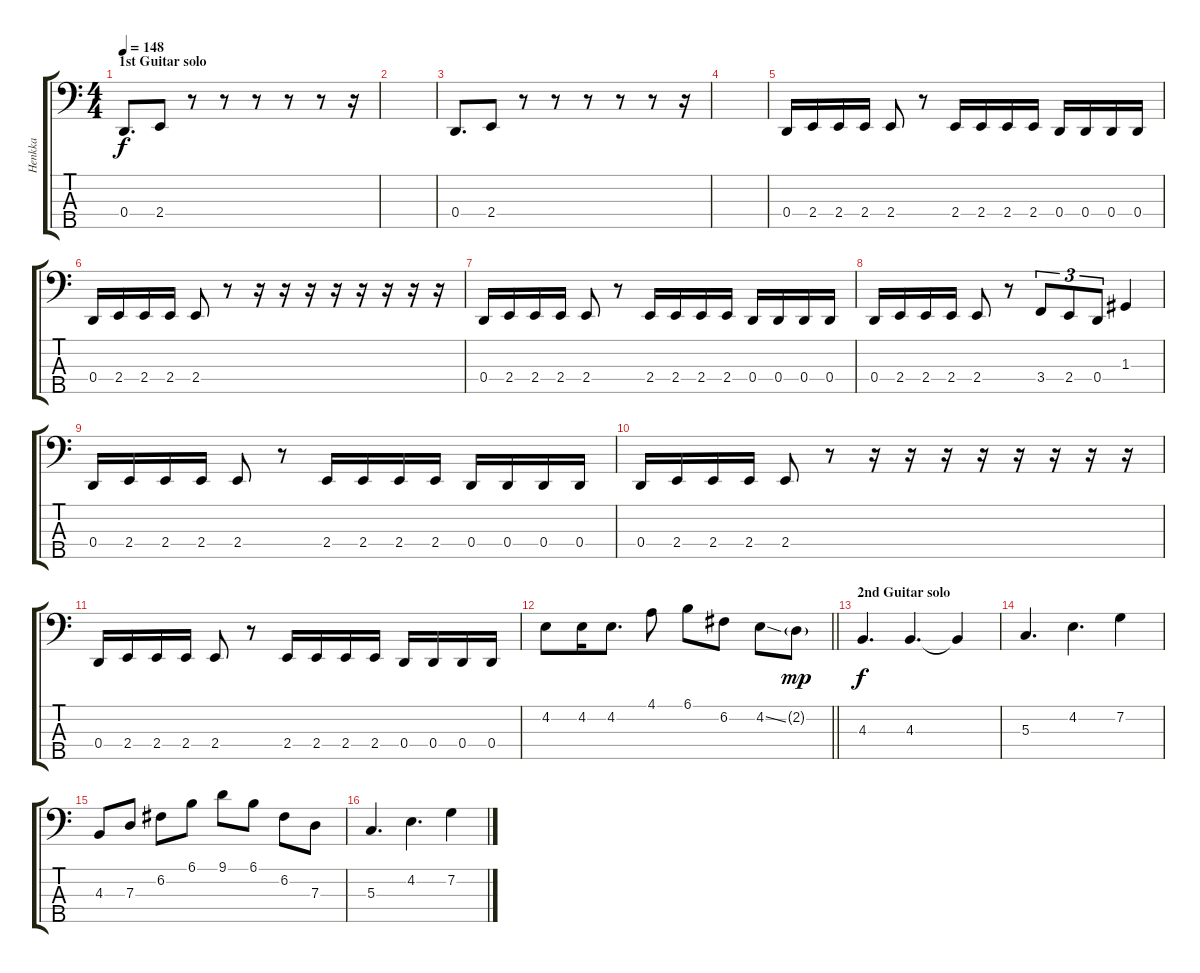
\track ("Henkka" "Henkka") {instrument electricbasspick}
\staff {score tabs}
\tuning (F2 C2 G1 D1 A0) {hide}
\ts (4 4)
\section ("" "1st Guitar solo")
\tempo 148
\clef f4
\ks c
0.4.8{d dy f} 2.4.8 r.8 r.8 r.8 r.8 r.8 r.16 |
|
0.4.8{d} 2.4.8 r.8 r.8 r.8 r.8 r.8 r.16 |
|
0.4.16 2.4.16 2.4.16 2.4.16 2.4.8 r.8 2.4.16 2.4.16 2.4.16 2.4.16 0.4.16 0.4.16 0.4.16 0.4.16 |
0.4.16 2.4.16 2.4.16 2.4.16 2.4.8 r.8 r.16 r.16 r.16 r.16 r.16 r.16 r.16 r.16 |
0.4.16 2.4.16 2.4.16 2.4.16 2.4.8 r.8 2.4.16 2.4.16 2.4.16 2.4.16 0.4.16 0.4.16 0.4.16 0.4.16 |
0.4.16 2.4.16 2.4.16 2.4.16 2.4.8 r.8 3.4.8{tu (3 2)} 2.4.8{tu (3 2)} 0.4.8{tu (3 2)} 1.3.4 |
0.4.16 2.4.16 2.4.16 2.4.16 2.4.8 r.8 2.4.16 2.4.16 2.4.16 2.4.16 0.4.16 0.4.16 0.4.16 0.4.16 |
0.4.16 2.4.16 2.4.16 2.4.16 2.4.8 r.8 r.16 r.16 r.16 r.16 r.16 r.16 r.16 r.16 |
0.4.16 2.4.16 2.4.16 2.4.16 2.4.8 r.8 2.4.16 2.4.16 2.4.16 2.4.16 0.4.16 0.4.16 0.4.16 0.4.16 |
\barLineRight lightlight
4.2.8 4.2.16 4.2.8{d} 4.1.8 6.1.8 6.2.8 4.2{ss}.8 2.2{g}.8{dy mp} |
\section ("" "2nd Guitar solo")
4.3.4{d dy f} 4.3.4{d} 4.3{t}.4 |
5.3.4{d} 4.2.4{d} 7.2.4 |
4.3.8 7.3.8 6.2.8 6.1.8 9.1.8 6.1.8 6.2.8 7.3.8 |
5.3.4{d} 4.2.4{d} 7.2.4
